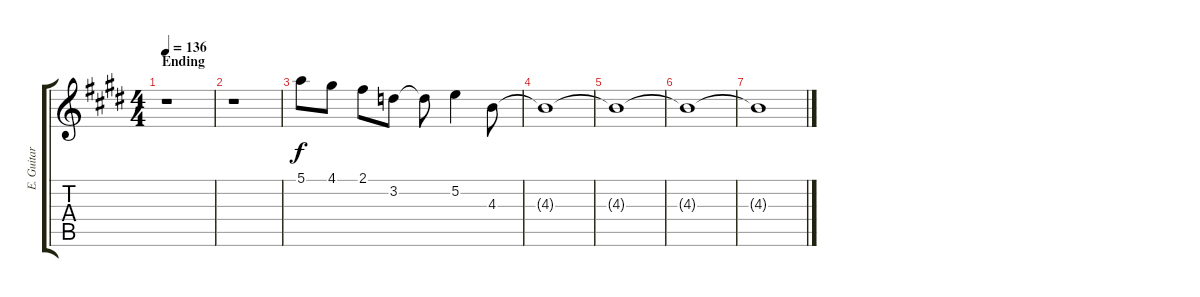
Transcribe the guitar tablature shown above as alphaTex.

\track ("E. Guitar II" "E. Guitar ") {instrument overdrivenguitar}
\staff {score tabs}
\tuning (E4 B3 G3 D3 A2 E2) {hide}
\ts (4 4)
\section ("" "Ending")
\tempo 136
\clef g2
\ks e
r.1{dy f} |
r.1 |
5.1.8 4.1.8 2.1.8 3.2.8 3.2{t}.8 5.2.4 4.3.8 |
4.3{t}.1 |
4.3{t}.1 |
4.3{t}.1 |
4.3{t}.1
